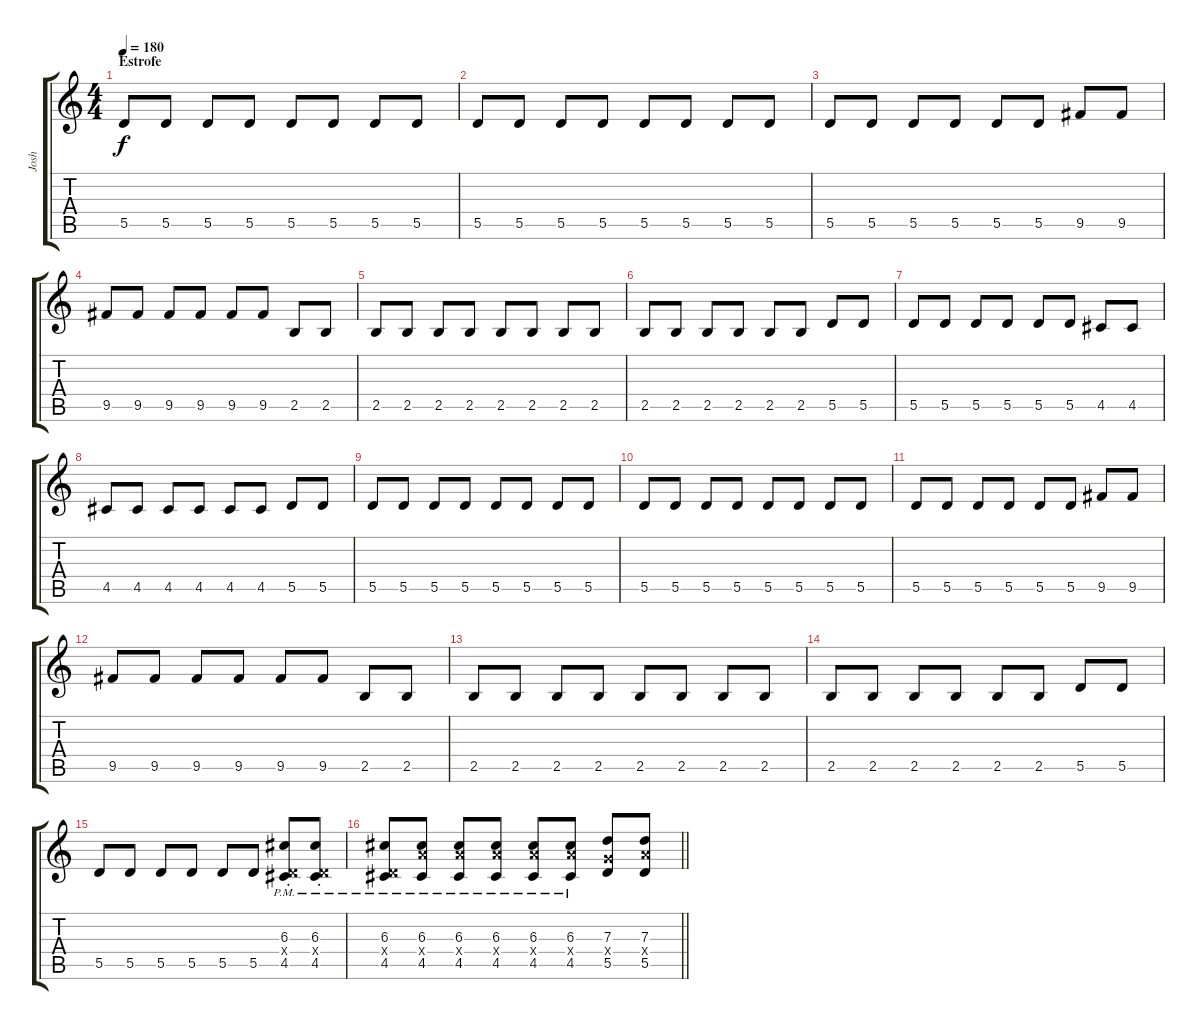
\track ("Josh" "Josh") {instrument distortionguitar}
\staff {score tabs}
\tuning (E4 B3 G3 D3 A2 D2) {hide}
\ts (4 4)
\section ("" "Estrofe")
\tempo 180
\clef g2
\ks c
5.5.8{dy f} 5.5.8 5.5.8 5.5.8 5.5.8 5.5.8 5.5.8 5.5.8 |
5.5.8 5.5.8 5.5.8 5.5.8 5.5.8 5.5.8 5.5.8 5.5.8 |
5.5.8 5.5.8 5.5.8 5.5.8 5.5.8 5.5.8 9.5.8 9.5.8 |
9.5.8 9.5.8 9.5.8 9.5.8 9.5.8 9.5.8 2.5.8 2.5.8 |
2.5.8 2.5.8 2.5.8 2.5.8 2.5.8 2.5.8 2.5.8 2.5.8 |
2.5.8 2.5.8 2.5.8 2.5.8 2.5.8 2.5.8 5.5.8 5.5.8 |
5.5.8 5.5.8 5.5.8 5.5.8 5.5.8 5.5.8 4.5.8 4.5.8 |
4.5.8 4.5.8 4.5.8 4.5.8 4.5.8 4.5.8 5.5.8 5.5.8 |
5.5.8 5.5.8 5.5.8 5.5.8 5.5.8 5.5.8 5.5.8 5.5.8 |
5.5.8 5.5.8 5.5.8 5.5.8 5.5.8 5.5.8 5.5.8 5.5.8 |
5.5.8 5.5.8 5.5.8 5.5.8 5.5.8 5.5.8 9.5.8 9.5.8 |
9.5.8 9.5.8 9.5.8 9.5.8 9.5.8 9.5.8 2.5.8 2.5.8 |
2.5.8 2.5.8 2.5.8 2.5.8 2.5.8 2.5.8 2.5.8 2.5.8 |
2.5.8 2.5.8 2.5.8 2.5.8 2.5.8 2.5.8 5.5.8 5.5.8 |
5.5.8 5.5.8 5.5.8 5.5.8 5.5.8 5.5.8 (6.3 0.4{x} 4.5{pm st}).8{volume 13 instrument distortionguitar} (6.3 0.4{x} 4.5{pm st}).8 |
\barLineRight lightlight
(6.3{pm} 0.4{x} 4.5).8 (6.3{pm} 7.4{x} 4.5{pm}).8 (6.3{pm} 7.4{x} 4.5{pm}).8 (6.3{pm} 7.4{x} 4.5{pm}).8 (6.3{pm} 7.4{x} 4.5{pm}).8 (6.3{pm} 7.4{x} 4.5{pm}).8 (7.3 5.4{x} 5.5).8 (7.3 7.4{x} 5.5).8
